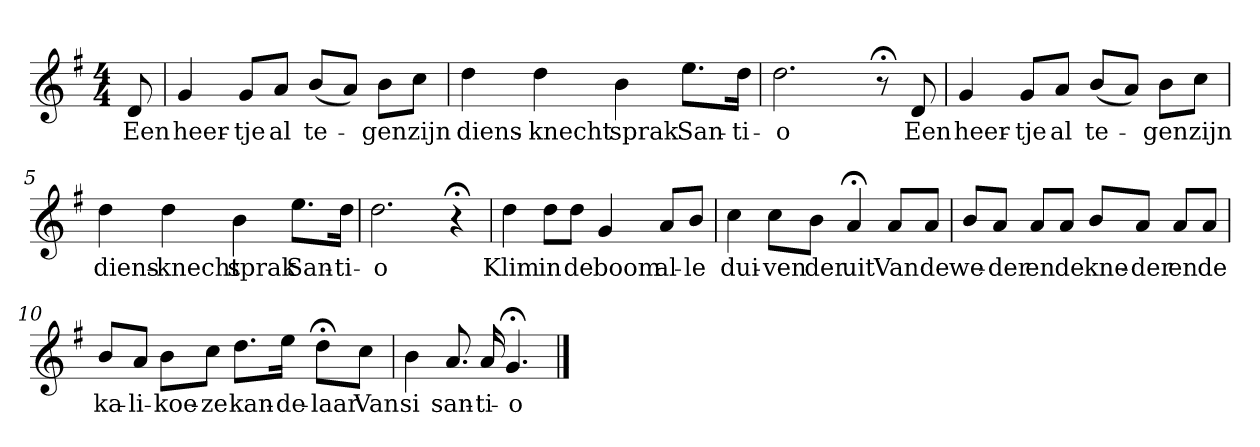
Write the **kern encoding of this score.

**kern	**text
*part1	*part1
*staff1	*staff1
*k[f#]	*
*G:	*
*M4/4	*
*MM120	*
=	=
8d	Een
=1	=1
4g	heer-
8gL	-tje
8aJ	al
(8bL	te-
8aJ)	.
8bL	-gen
8ccJ	zijn
=2	=2
4dd	diens-
4dd	-knecht
4b	sprak
8.eeL	San-
16ddJk	-ti-
=3	=3
2.dd	-o
8r;<	.
8d	Een
=4	=4
4g	heer-
8gL	-tje
8aJ	al
(8bL	te-
8aJ)	.
8bL	-gen
8ccJ	zijn
=5	=5
4dd	diens-
4dd	-knecht
4b	sprak
8.eeL	San-
16ddJk	-ti-
=6	=6
2.dd	-o
4r;<	.
=7	=7
4dd	Klim
8ddL	in
8ddJ	de
4g	boom
8aL	al-
8bJ	-le
=8	=8
4cc	dui-
8ccL	-ven
8bJ	der
4a;<	uit
8aL	Van
8aJ	de
=9	=9
8bL	we-
8aJ	-der
8aL	en
8aJ	de
8bL	kne-
8aJ	-der
8aL	en
8aJ	de
=10	=10
8bL	ka-
8aJ	-li-
8bL	-koe-
8ccJ	-ze
8.ddL	kan-
16eeJk	-de-
8dd;<L	-laar
8ccJ	Van
=11	=11
4b	si
8.a	san-
16a	-ti-
4.g;<	-o
==	==
*-	*-
